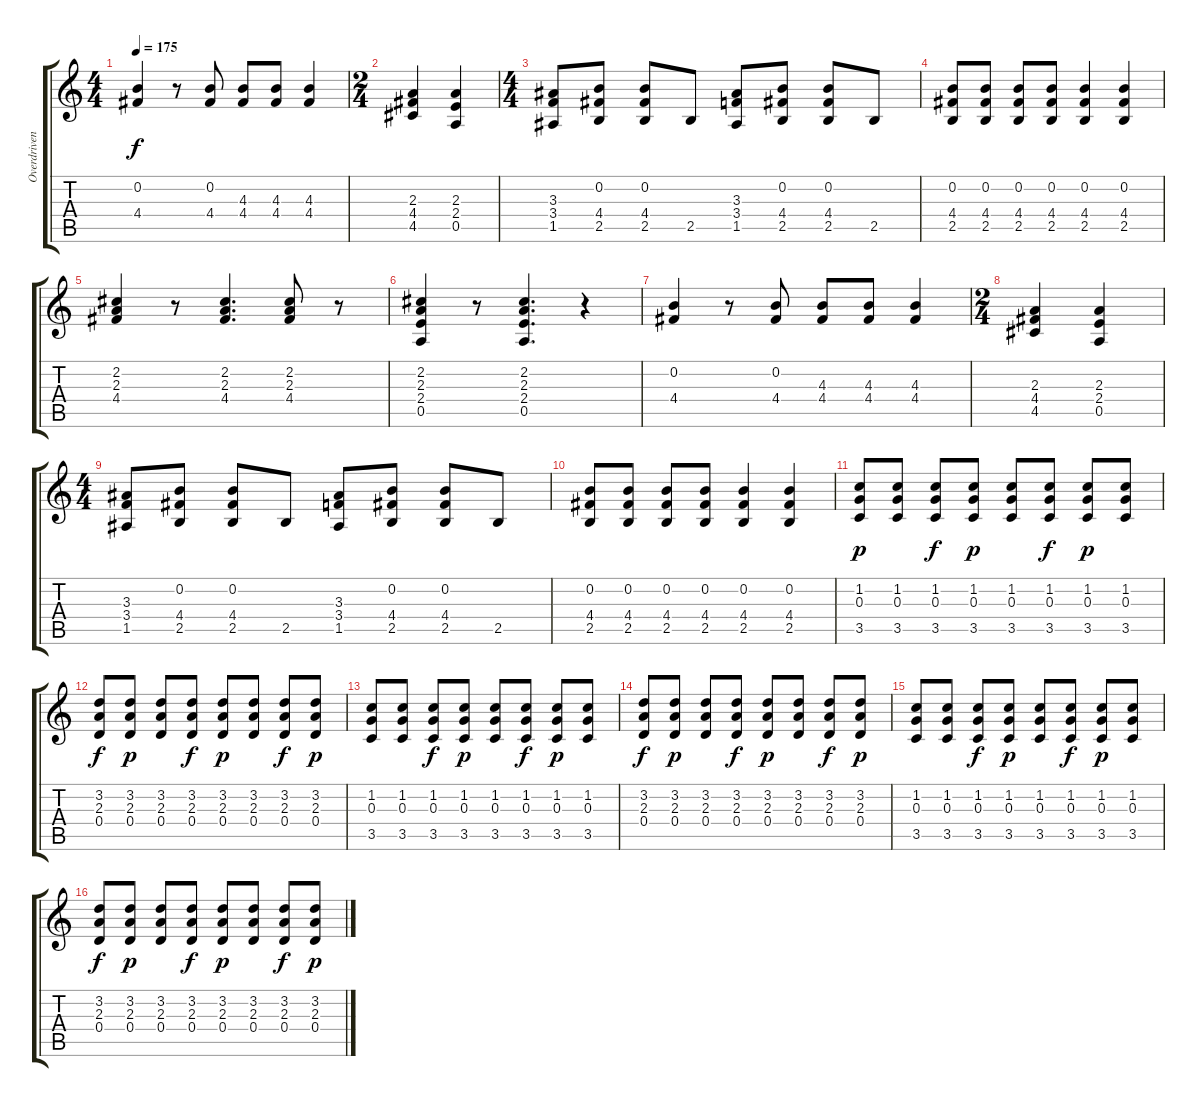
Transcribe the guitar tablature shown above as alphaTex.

\track ("Overdriven" "Overdriven") {instrument overdrivenguitar}
\staff {score tabs}
\tuning (E4 B3 G3 D3 A2 E2) {hide}
\ts (4 4)
\tempo 175
\clef g2
\ks c
(0.2 4.4).4{dy f} r.8 (0.2 4.4).8 (4.3 4.4).8 (4.3 4.4).8 (4.3 4.4).4 |
\ts (2 4)
(2.3 4.4 4.5).4 (2.3 2.4 0.5).4 |
\ts (4 4)
(3.3 3.4 1.5).8 (0.2 4.4 2.5).8 (0.2 4.4 2.5).8 2.5.8 (3.3 3.4 1.5).8 (0.2 4.4 2.5).8 (0.2 4.4 2.5).8 2.5.8 |
(0.2 4.4 2.5).8 (0.2 4.4 2.5).8 (0.2 4.4 2.5).8 (0.2 4.4 2.5).8 (0.2 4.4 2.5).4 (0.2 4.4 2.5).4 |
(2.2 2.3 4.4).4 r.8 (2.2 2.3 4.4).4{d} (2.2 2.3 4.4).8 r.8 |
(2.2 2.3 2.4 0.5).4 r.8 (2.2 2.3 2.4 0.5).4{d} r.4 |
(0.2 4.4).4 r.8 (0.2 4.4).8 (4.3 4.4).8 (4.3 4.4).8 (4.3 4.4).4 |
\ts (2 4)
(2.3 4.4 4.5).4 (2.3 2.4 0.5).4 |
\ts (4 4)
(3.3 3.4 1.5).8 (0.2 4.4 2.5).8 (0.2 4.4 2.5).8 2.5.8 (3.3 3.4 1.5).8 (0.2 4.4 2.5).8 (0.2 4.4 2.5).8 2.5.8 |
(0.2 4.4 2.5).8 (0.2 4.4 2.5).8 (0.2 4.4 2.5).8 (0.2 4.4 2.5).8 (0.2 4.4 2.5).4 (0.2 4.4 2.5).4 |
(1.2 0.3 3.5).8{dy p} (1.2 0.3 3.5).8 (1.2 0.3 3.5).8{dy f} (1.2 0.3 3.5).8{dy p} (1.2 0.3 3.5).8 (1.2 0.3 3.5).8{dy f} (1.2 0.3 3.5).8{dy p} (1.2 0.3 3.5).8 |
(3.2 2.3 0.4).8{dy f} (3.2 2.3 0.4).8{dy p} (3.2 2.3 0.4).8 (3.2 2.3 0.4).8{dy f} (3.2 2.3 0.4).8{dy p} (3.2 2.3 0.4).8 (3.2 2.3 0.4).8{dy f} (3.2 2.3 0.4).8{dy p} |
(1.2 0.3 3.5).8 (1.2 0.3 3.5).8 (1.2 0.3 3.5).8{dy f} (1.2 0.3 3.5).8{dy p} (1.2 0.3 3.5).8 (1.2 0.3 3.5).8{dy f} (1.2 0.3 3.5).8{dy p} (1.2 0.3 3.5).8 |
(3.2 2.3 0.4).8{dy f} (3.2 2.3 0.4).8{dy p} (3.2 2.3 0.4).8 (3.2 2.3 0.4).8{dy f} (3.2 2.3 0.4).8{dy p} (3.2 2.3 0.4).8 (3.2 2.3 0.4).8{dy f} (3.2 2.3 0.4).8{dy p} |
(1.2 0.3 3.5).8 (1.2 0.3 3.5).8 (1.2 0.3 3.5).8{dy f} (1.2 0.3 3.5).8{dy p} (1.2 0.3 3.5).8 (1.2 0.3 3.5).8{dy f} (1.2 0.3 3.5).8{dy p} (1.2 0.3 3.5).8 |
(3.2 2.3 0.4).8{dy f} (3.2 2.3 0.4).8{dy p} (3.2 2.3 0.4).8 (3.2 2.3 0.4).8{dy f} (3.2 2.3 0.4).8{dy p} (3.2 2.3 0.4).8 (3.2 2.3 0.4).8{dy f} (3.2 2.3 0.4).8{dy p}
